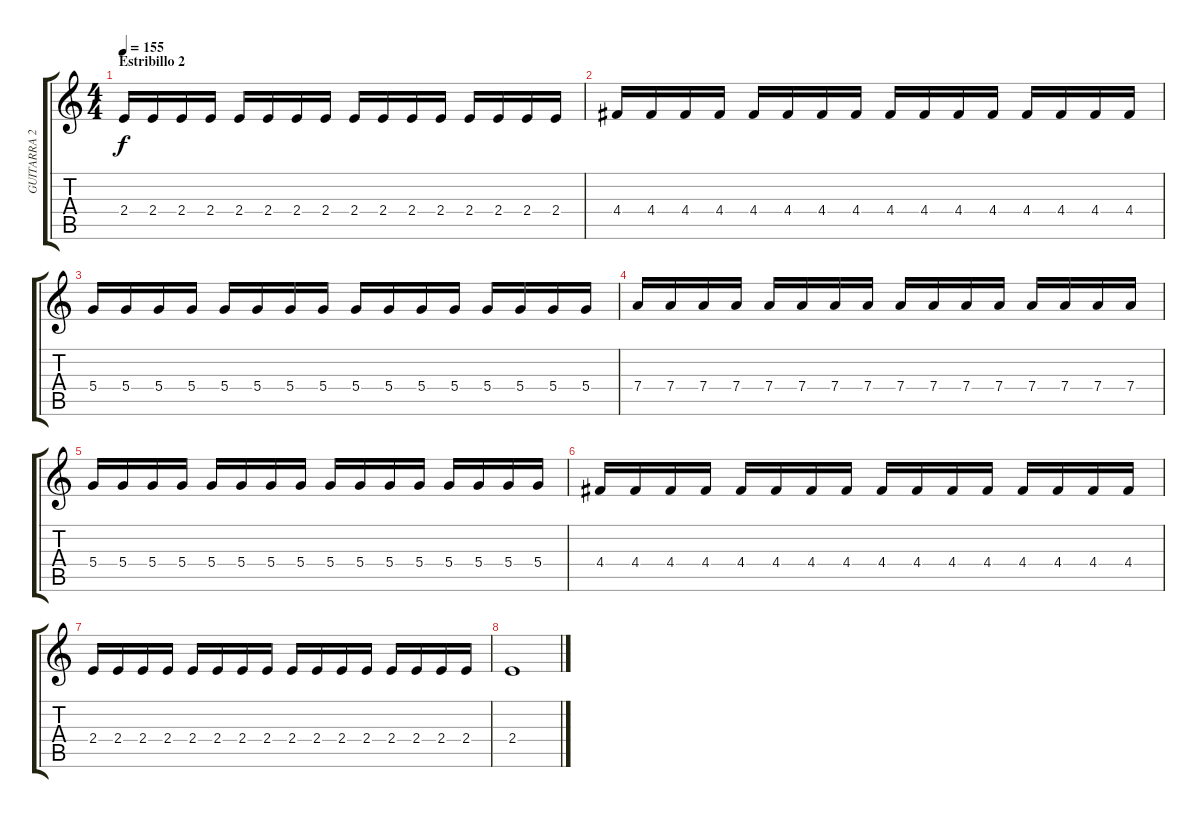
\track ("GUITARRA 2" "GUITARRA 2") {instrument distortionguitar}
\staff {score tabs}
\tuning (E4 B3 G3 D3 A2 E2) {hide}
\ts (4 4)
\section ("" "Estribillo 2")
\tempo 155
\clef g2
\ks c
2.4.16{dy f} 2.4.16 2.4.16 2.4.16 2.4.16 2.4.16 2.4.16 2.4.16 2.4.16 2.4.16 2.4.16 2.4.16 2.4.16 2.4.16 2.4.16 2.4.16 |
4.4.16 4.4.16 4.4.16 4.4.16 4.4.16 4.4.16 4.4.16 4.4.16 4.4.16 4.4.16 4.4.16 4.4.16 4.4.16 4.4.16 4.4.16 4.4.16 |
5.4.16 5.4.16 5.4.16 5.4.16 5.4.16 5.4.16 5.4.16 5.4.16 5.4.16 5.4.16 5.4.16 5.4.16 5.4.16 5.4.16 5.4.16 5.4.16 |
7.4.16 7.4.16 7.4.16 7.4.16 7.4.16 7.4.16 7.4.16 7.4.16 7.4.16 7.4.16 7.4.16 7.4.16 7.4.16 7.4.16 7.4.16 7.4.16 |
5.4.16 5.4.16 5.4.16 5.4.16 5.4.16 5.4.16 5.4.16 5.4.16 5.4.16 5.4.16 5.4.16 5.4.16 5.4.16 5.4.16 5.4.16 5.4.16 |
4.4.16 4.4.16 4.4.16 4.4.16 4.4.16 4.4.16 4.4.16 4.4.16 4.4.16 4.4.16 4.4.16 4.4.16 4.4.16 4.4.16 4.4.16 4.4.16 |
2.4.16 2.4.16 2.4.16 2.4.16 2.4.16 2.4.16 2.4.16 2.4.16 2.4.16 2.4.16 2.4.16 2.4.16 2.4.16 2.4.16 2.4.16 2.4.16 |
2.4.1
